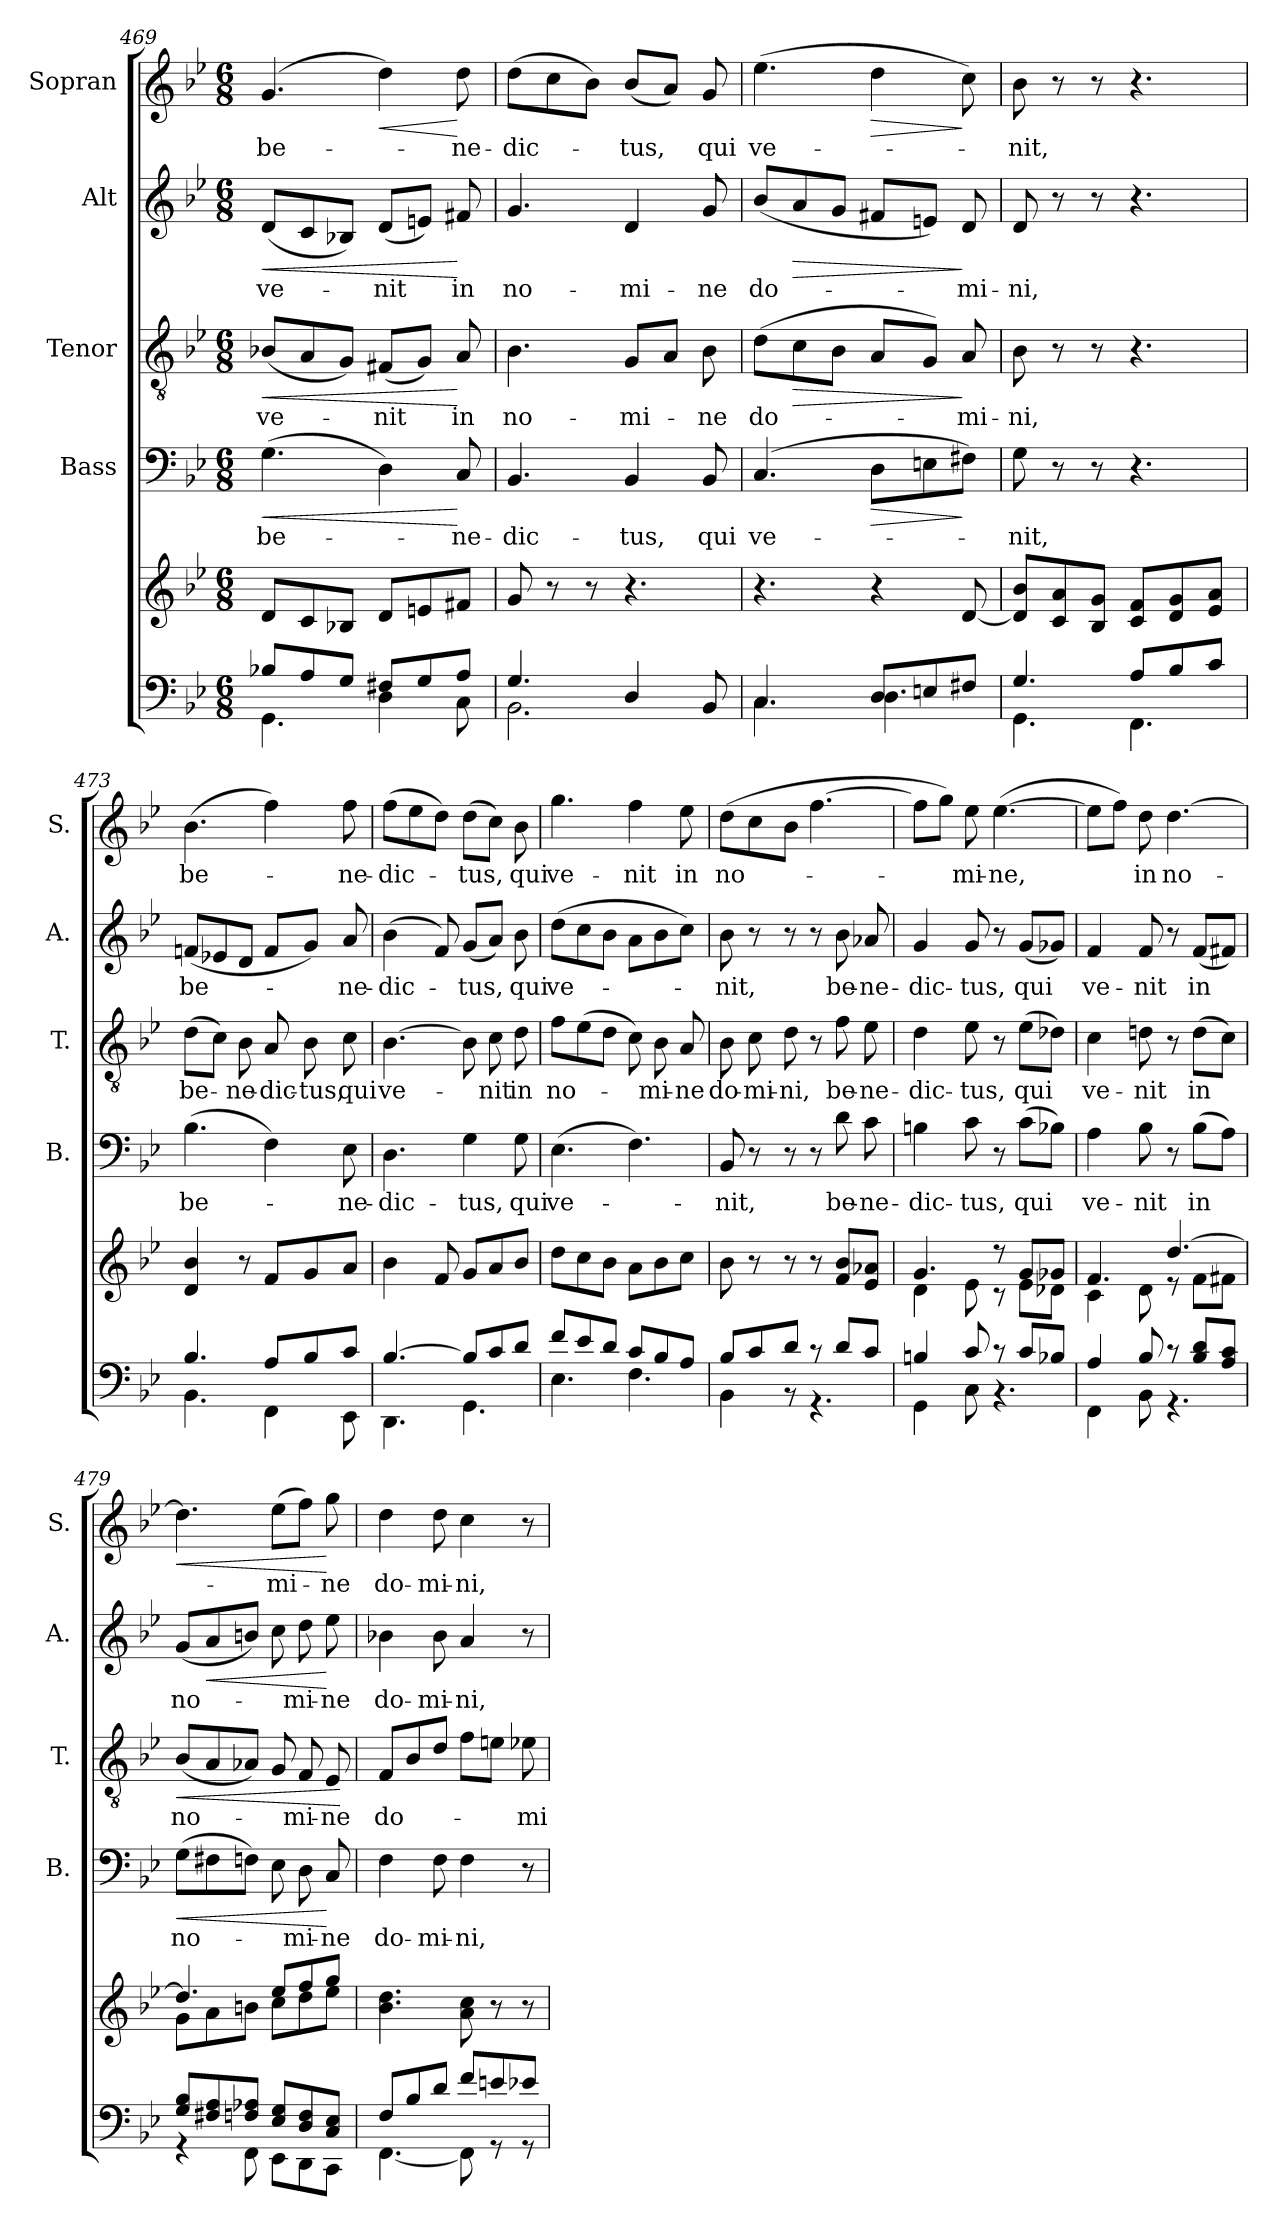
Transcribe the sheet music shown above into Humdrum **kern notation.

**kern	**kern	**kern	**text	**dynam	**kern	**text	**dynam	**kern	**text	**dynam	**kern	**text	**dynam
*part5	*part5	*part4	*part4	*part4	*part3	*part3	*part3	*part2	*part2	*part2	*part1	*part1	*part1
*staff6	*staff5	*staff4	*staff4	*staff4	*staff3	*staff3	*staff3	*staff2	*staff2	*staff2	*staff1	*staff1	*staff1
*	*	*I"Bass	*	*	*I"Tenor	*	*	*I"Alt	*	*	*I"Sopran	*	*
*	*	*I'B.	*	*	*I'T.	*	*	*I'A.	*	*	*I'S.	*	*
*clefF4	*clefG2	*clefF4	*	*	*clefGv2	*	*	*clefG2	*	*	*clefG2	*	*
*k[b-e-]	*k[b-e-]	*k[b-e-]	*	*	*k[b-e-]	*	*	*k[b-e-]	*	*	*k[b-e-]	*	*
*B-:	*B-:	*B-:	*	*	*B-:	*	*	*B-:	*	*	*B-:	*	*
*M6/8	*M6/8	*M6/8	*	*	*M6/8	*	*	*M6/8	*	*	*M6/8	*	*
=469	=469	=469	=469	=469	=469	=469	=469	=469	=469	=469	=469	=469	=469
*^	*	*	*	*	*	*	*	*	*	*	*	*	*
!	!	!	!	!LO:LY:b	!LO:HP:b	!	!LO:LY:b	!LO:HP:b	!	!LO:LY:b	!LO:HP:b	!	!LO:LY:b	!
8B-X/L	4.GG\	8d/L	(>4.G\	be-	<	(<8B-X/L	ve-	<	(<8d/L	ve-	<	(4.g/	be-	.
8A/	.	8c/	.	.	.	8A/	.	.	8c/	.	.	.	.	.
8G/J	.	8B-X/J	.	.	.	8G/J)	.	.	8B-X/J)	.	.	.	.	.
!	!	!	!	!	!	!	!LO:LY:b	!	!	!LO:LY:b	!	!	!	!LO:HP:b
8F#X/L	4D\	8d/L	4D\)	.	.	(<8F#X/L	-nit	.	(<8d/L	-nit	.	4dd\)	.	<
8G/	.	8en/	.	.	.	8G/J)	.	.	8en/J)	.	.	.	.	.
!	!	!	!	!LO:LY:b	!	!	!LO:LY:b	!	!	!LO:LY:b	!	!	!LO:LY:b	!
8A/J	8C\	8f#X/J	8C/	-ne-	[	8A/	in	[	8f#X/	in	[	8dd\	-ne-	[
=470	=470	=470	=470	=470	=470	=470	=470	=470	=470	=470	=470	=470	=470	=470
!	!	!	!	!LO:LY:b	!	!	!LO:LY:b	!	!	!LO:LY:b	!	!	!LO:LY:b	!
4.G/	2.BB-\	8g/	4.BB-/	-dic-	.	4.B-\	no-	.	4.g/	no-	.	(>8dd\L	-dic-	.
.	.	8r	.	.	.	.	.	.	.	.	.	8cc\	.	.
.	.	8r	.	.	.	.	.	.	.	.	.	8b-\J)	.	.
!	!	!	!	!LO:LY:b	!	!	!LO:LY:b	!	!	!LO:LY:b	!	!	!LO:LY:b	!
4D/	.	4.r	4BB-/	-tus,	.	8G/L	-mi-	.	4d/	-mi-	.	(<8b-/L	-tus,	.
.	.	.	.	.	.	8A/J	.	.	.	.	.	8a/J)	.	.
!	!	!	!	!LO:LY:b	!	!	!LO:LY:b	!	!	!LO:LY:b	!	!	!LO:LY:b	!
8BB-/	.	.	8BB-/	qui	.	8B-\	-ne	.	8g/	-ne	.	8g/	qui	.
=471	=471	=471	=471	=471	=471	=471	=471	=471	=471	=471	=471	=471	=471	=471
!	!	!	!	!LO:LY:b	!	!	!LO:LY:b	!	!	!LO:LY:b	!	!	!LO:LY:b	!
4.C/	4.C\	4.r	(4.C/	ve-	.	(>8d\L	do-	.	(<8b-/L	do-	.	(>4.ee-\	ve-	.
!	!	!	!	!	!	!	!	!LO:HP:b	!	!	!LO:HP:b	!	!	!
.	.	.	.	.	.	8c\	.	>	8a/	.	>	.	.	.
.	.	.	.	.	.	8B-\J	.	.	8g/J	.	.	.	.	.
!	!	!	!	!	!LO:HP:b	!	!	!	!	!	!	!	!	!LO:HP:b
8D/L	4.D\	4r	8D\L	.	>	8A/L	.	.	8f#X/L	.	.	4dd\	.	>
8En/	.	.	8En\	.	.	8G/J)	.	.	8en/J)	.	.	.	.	.
!	!	!	!	!	!	!	!LO:LY:b	!	!	!LO:LY:b	!	!	!	!
8F#X/J	.	[8d/	8F#X\J)	.	]	8A/	-mi-	]	8d/	-mi-	]	8cc\)	.	]
!!LO:LB:g=z
=472	=472	=472	=472	=472	=472	=472	=472	=472	=472	=472	=472	=472	=472	=472
!	!	!	!	!LO:LY:b	!	!	!LO:LY:b	!	!	!LO:LY:b	!	!	!LO:LY:b	!
4.G/	4.GG\	8d/] 8b-/L	8G\	-nit,	.	8B-\	-ni,	.	8d/	-ni,	.	8b-\	-nit,	.
.	.	8c/ 8a/	8r	.	.	8r	.	.	8r	.	.	8r	.	.
.	.	8B-/ 8g/J	8r	.	.	8r	.	.	8r	.	.	8r	.	.
8A/L	4.FF\	8c/ 8f/L	4.r	.	.	4.r	.	.	4.r	.	.	4.r	.	.
8B-/	.	8d/ 8g/	.	.	.	.	.	.	.	.	.	.	.	.
8c/J	.	8e-/ 8a/J	.	.	.	.	.	.	.	.	.	.	.	.
=473	=473	=473	=473	=473	=473	=473	=473	=473	=473	=473	=473	=473	=473	=473
!	!	!	!	!LO:LY:b	!	!	!LO:LY:b	!	!	!LO:LY:b	!	!	!LO:LY:b	!
4.B-/	4.BB-\	4d/ 4b-/	(>4.B-\	be-	.	(>8d\L	be-	.	(<8fn/L	be-	.	(>4.b-\	be-	.
.	.	.	.	.	.	8c\J)	.	.	8e-X/	.	.	.	.	.
!	!	!	!	!	!	!	!LO:LY:b	!	!	!	!	!	!	!
.	.	8r	.	.	.	8B-\	-ne-	.	8d/J	.	.	.	.	.
!	!	!	!	!	!	!	!LO:LY:b	!	!	!	!	!	!	!
8A/L	4FF\	8f/L	4F\)	.	.	8A/	-dic-	.	8f/L	.	.	4ff\)	.	.
!	!	!	!	!	!	!	!LO:LY:b	!	!	!	!	!	!	!
8B-/	.	8g/	.	.	.	8B-\	-tus,	.	8g/J)	.	.	.	.	.
!	!	!	!	!LO:LY:b	!	!	!LO:LY:b	!	!	!LO:LY:b	!	!	!LO:LY:b	!
8c/J	8EE-\	8a/J	8E-\	-ne-	.	8c\	qui	.	8a/	-ne-	.	8ff\	-ne-	.
=474	=474	=474	=474	=474	=474	=474	=474	=474	=474	=474	=474	=474	=474	=474
!	!	!	!	!LO:LY:b	!	!	!LO:LY:b	!	!	!LO:LY:b	!	!	!LO:LY:b	!
[>4.B-/	4.DD\	4b-\	4.D\	-dic-	.	[4.B-\	ve-	.	(>4b-\	-dic-	.	(>8ff\L	-dic-	.
.	.	.	.	.	.	.	.	.	.	.	.	8ee-\	.	.
.	.	8f/	.	.	.	.	.	.	8f/)	.	.	8dd\J)	.	.
!	!	!	!	!LO:LY:b	!	!	!	!	!	!LO:LY:b	!	!	!LO:LY:b	!
8B-/L]	4.GG\	8g/L	4G\	-tus,	.	8B-\]	.	.	(<8g/L	-tus,	.	(>8dd\L	-tus,	.
!	!	!	!	!	!	!	!LO:LY:b	!	!	!	!	!	!	!
8c/	.	8a/	.	.	.	8c\	-nit	.	8a/J)	.	.	8cc\J)	.	.
!	!	!	!	!LO:LY:b	!	!	!LO:LY:b	!	!	!LO:LY:b	!	!	!LO:LY:b	!
8d/J	.	8b-/J	8G\	qui	.	8d\	in	.	8b-\	qui	.	8b-\	qui	.
=475	=475	=475	=475	=475	=475	=475	=475	=475	=475	=475	=475	=475	=475	=475
!	!	!	!	!LO:LY:b	!	!	!LO:LY:b	!	!	!LO:LY:b	!	!	!LO:LY:b	!
8f/L	4.E-\	8dd\L	(>4.E-\	ve-	.	8f\L	no-	.	(>8dd\L	ve-	.	4.gg\	ve-	.
8e-/	.	8cc\	.	.	.	(>8e-\	.	.	8cc\	.	.	.	.	.
8d/J	.	8b-\J	.	.	.	8d\J	.	.	8b-\J	.	.	.	.	.
!	!	!	!	!	!	!	!	!	!	!	!	!	!LO:LY:b	!
8c/L	4.F\	8a\L	4.F\)	.	.	8c\)	.	.	8a\L	.	.	4ff\	-nit	.
!	!	!	!	!	!	!	!LO:LY:b	!	!	!	!	!	!	!
8B-/	.	8b-\	.	.	.	8B-\	-mi-	.	8b-\	.	.	.	.	.
!	!	!	!	!	!	!	!LO:LY:b	!	!	!	!	!	!LO:LY:b	!
8A/J	.	8cc\J	.	.	.	8A/	-ne	.	8cc\J)	.	.	8ee-\	in	.
=476	=476	=476	=476	=476	=476	=476	=476	=476	=476	=476	=476	=476	=476	=476
!	!	!	!	!LO:LY:b	!	!	!LO:LY:b	!	!	!LO:LY:b	!	!	!LO:LY:b	!
8B-/L	4BB-\	8b-\	8BB-/	-nit,	.	8B-\	do-	.	8b-\	-nit,	.	(>8dd\L	no-	.
!	!	!	!	!	!	!	!LO:LY:b	!	!	!	!	!	!	!
8c/	.	8r	8r	.	.	8c\	-mi-	.	8r	.	.	8cc\	.	.
!	!	!	!	!	!	!	!LO:LY:b	!	!	!	!	!	!	!
8d/J	8rAA	8r	8r	.	.	8d\	-ni,	.	8r	.	.	8b-\J	.	.
8rc	4.rAA	8r	8r	.	.	8r	.	.	8r	.	.	[4.ff\	.	.
!	!	!	!	!LO:LY:b	!	!	!LO:LY:b	!	!	!LO:LY:b	!	!	!	!
8d/L	.	8f/ 8b-/L	8d\	be-	.	8f\	be-	.	8b-\	be-	.	.	.	.
!	!	!	!	!LO:LY:b	!	!	!LO:LY:b	!	!	!LO:LY:b	!	!	!	!
8c/J	.	8e-/ 8a-X/J	8c\	-ne-	.	8e-\	-ne-	.	8a-X/	-ne-	.	.	.	.
=477	=477	=477	=477	=477	=477	=477	=477	=477	=477	=477	=477	=477	=477	=477
*	*	*^	*	*	*	*	*	*	*	*	*	*	*	*
!	!	!	!	!	!LO:LY:b	!	!	!LO:LY:b	!	!	!LO:LY:b	!	!	!	!
4Bn/	4GG\	4.g/	4d\	4Bn\	-dic-	.	4d\	-dic-	.	4g/	-dic-	.	8ff\L]	.	.
.	.	.	.	.	.	.	.	.	.	.	.	.	8gg\J)	.	.
!	!	!	!	!	!LO:LY:b	!	!	!LO:LY:b	!	!	!LO:LY:b	!	!	!LO:LY:b	!
8c/	8C\	.	8e-\	8c\	-tus,	.	8e-\	-tus,	.	8g/	-tus,	.	8ee-\	-mi-	.
!	!	!	!	!	!	!	!	!	!	!	!	!	!	!LO:LY:b	!
8rc	4.rBB	8r	8r	8r	.	.	8r	.	.	8r	.	.	(>[4.ee-\	-ne,	.
!	!	!	!	!	!LO:LY:b	!	!	!LO:LY:b	!	!	!LO:LY:b	!	!	!	!
8c/L	.	8g/L	8e-\L	(>8c\L	qui	.	(>8e-\L	qui	.	(<8g/L	qui	.	.	.	.
8B-X/J	.	8g-X/J	8d-X\J	8B-X\J)	.	.	8d-X\J)	.	.	8g-X/J)	.	.	.	.	.
!!LO:PB:g=z
=478	=478	=478	=478	=478	=478	=478	=478	=478	=478	=478	=478	=478	=478	=478	=478
!	!	!	!	!	!LO:LY:b	!	!	!LO:LY:b	!	!	!LO:LY:b	!	!	!	!
4A/	4FF\	4.f/	4c\	4A\	ve-	.	4c\	ve-	.	4f/	ve-	.	8ee-\L]	.	.
.	.	.	.	.	.	.	.	.	.	.	.	.	8ff\J)	.	.
!	!	!	!	!	!LO:LY:b	!	!	!LO:LY:b	!	!	!LO:LY:b	!	!	!LO:LY:b	!
8B-/	8BB-\	.	8d\	8B-\	-nit	.	8dn\	-nit	.	8f/	-nit	.	8dd\	in	.
!	!	!	!	!	!	!	!	!	!	!	!	!	!	!LO:LY:b	!
8rc	4.rAA	[>4.dd/	8re	8r	.	.	8r	.	.	8r	.	.	[4.dd\	no-	.
!	!	!	!	!	!LO:LY:b	!	!	!LO:LY:b	!	!	!LO:LY:b	!	!	!	!
8B-/ 8d/L	.	.	8f\L	(>8B-\L	in	.	(>8d\L	in	.	(<8f/L	in	.	.	.	.
8A/ 8c/J	.	.	8f#X\J	8A\J)	.	.	8c\J)	.	.	8f#X/J)	.	.	.	.	.
=479	=479	=479	=479	=479	=479	=479	=479	=479	=479	=479	=479	=479	=479	=479	=479
!	!	!	!	!	!LO:LY:b	!LO:HP:b	!	!LO:LY:b	!LO:HP:b	!	!LO:LY:b	!	!	!	!LO:HP:b
8G/ 8B-/L	4rFF	4.dd/]	8g\L	(>8G\L	no-	<	(<8B-/L	no-	<	(<8g/L	no-	.	4.dd\]	.	<
!	!	!	!	!	!	!	!	!	!	!	!	!LO:HP:b	!	!	!
8F#X/ 8A/	.	.	8a\	8F#X\	.	.	8A/	.	.	8a/	.	<	.	.	.
8Fn/ 8A-X/J	8FF\	.	8bn\J	8Fn\J)	.	.	8A-X/J)	.	.	8bn/J)	.	.	.	.	.
!	!	!	!	!	!	!	!	!	!	!	!	!	!	!LO:LY:b	!
8E-/ 8G/L	8EE-\L	8ee-/L	8cc\L	8E-\	.	.	8G/	.	.	8cc\	.	.	(>8ee-\L	-mi-	.
!	!	!	!	!	!LO:LY:b	!	!	!LO:LY:b	!	!	!LO:LY:b	!	!	!	!
8D/ 8F/	8DD\	8ff/	8dd\	8D\	-mi-	.	8F/	-mi-	.	8dd\	-mi-	.	8ff\J)	.	.
!	!	!	!	!	!LO:LY:b	!	!	!LO:LY:b	!	!	!LO:LY:b	!	!	!LO:LY:b	!
8C/ 8E-/J	8CC\J	8gg/J	8ee-\J	8C/	-ne	[	8E-/	-ne	.	8ee-\	-ne	[	8gg\	-ne	[
*v	*v	*	*	*	*	*	*	*	*	*	*	*	*	*	*
*	*v	*v	*	*	*	*	*	*	*	*	*	*	*	*
.	.	.	.	.	.	.	[	.	.	.	.	.	.
=480	=480	=480	=480	=480	=480	=480	=480	=480	=480	=480	=480	=480	=480
*^	*	*	*	*	*	*	*	*	*	*	*	*	*
!	!	!	!	!LO:LY:b	!	!	!LO:LY:b	!	!	!LO:LY:b	!	!	!LO:LY:b	!
8F/L	[<4.FF\	4.b-\ 4.dd\	4F\	do-	.	8F/L	do-	.	4b-X\	do-	.	4dd\	do-	.
8B-/	.	.	.	.	.	8B-/	.	.	.	.	.	.	.	.
!	!	!	!	!LO:LY:b	!	!	!	!	!	!LO:LY:b	!	!	!LO:LY:b	!
8d/J	.	.	8F\	-mi-	.	8d/J	.	.	8b-\	-mi-	.	8dd\	-mi-	.
!	!	!	!	!LO:LY:b	!	!	!	!	!	!LO:LY:b	!	!	!LO:LY:b	!
8f/L	8FF\]	8a\ 8cc\	4F\	-ni,	.	8f\L	.	.	4a/	-ni,	.	4cc\	-ni,	.
8en/	8rGG	8r	.	.	.	8en\J	.	.	.	.	.	.	.	.
!	!	!	!	!	!	!	!LO:LY:b	!	!	!	!	!	!	!
8e-X/J	8rGG	8r	8r	.	.	8e-X\	-mi-	.	8r	.	.	8r	.	.
*v	*v	*	*	*	*	*	*	*	*	*	*	*	*	*
=	=	=	=	=	=	=	=	=	=	=	=	=	=
*-	*-	*-	*-	*-	*-	*-	*-	*-	*-	*-	*-	*-	*-
